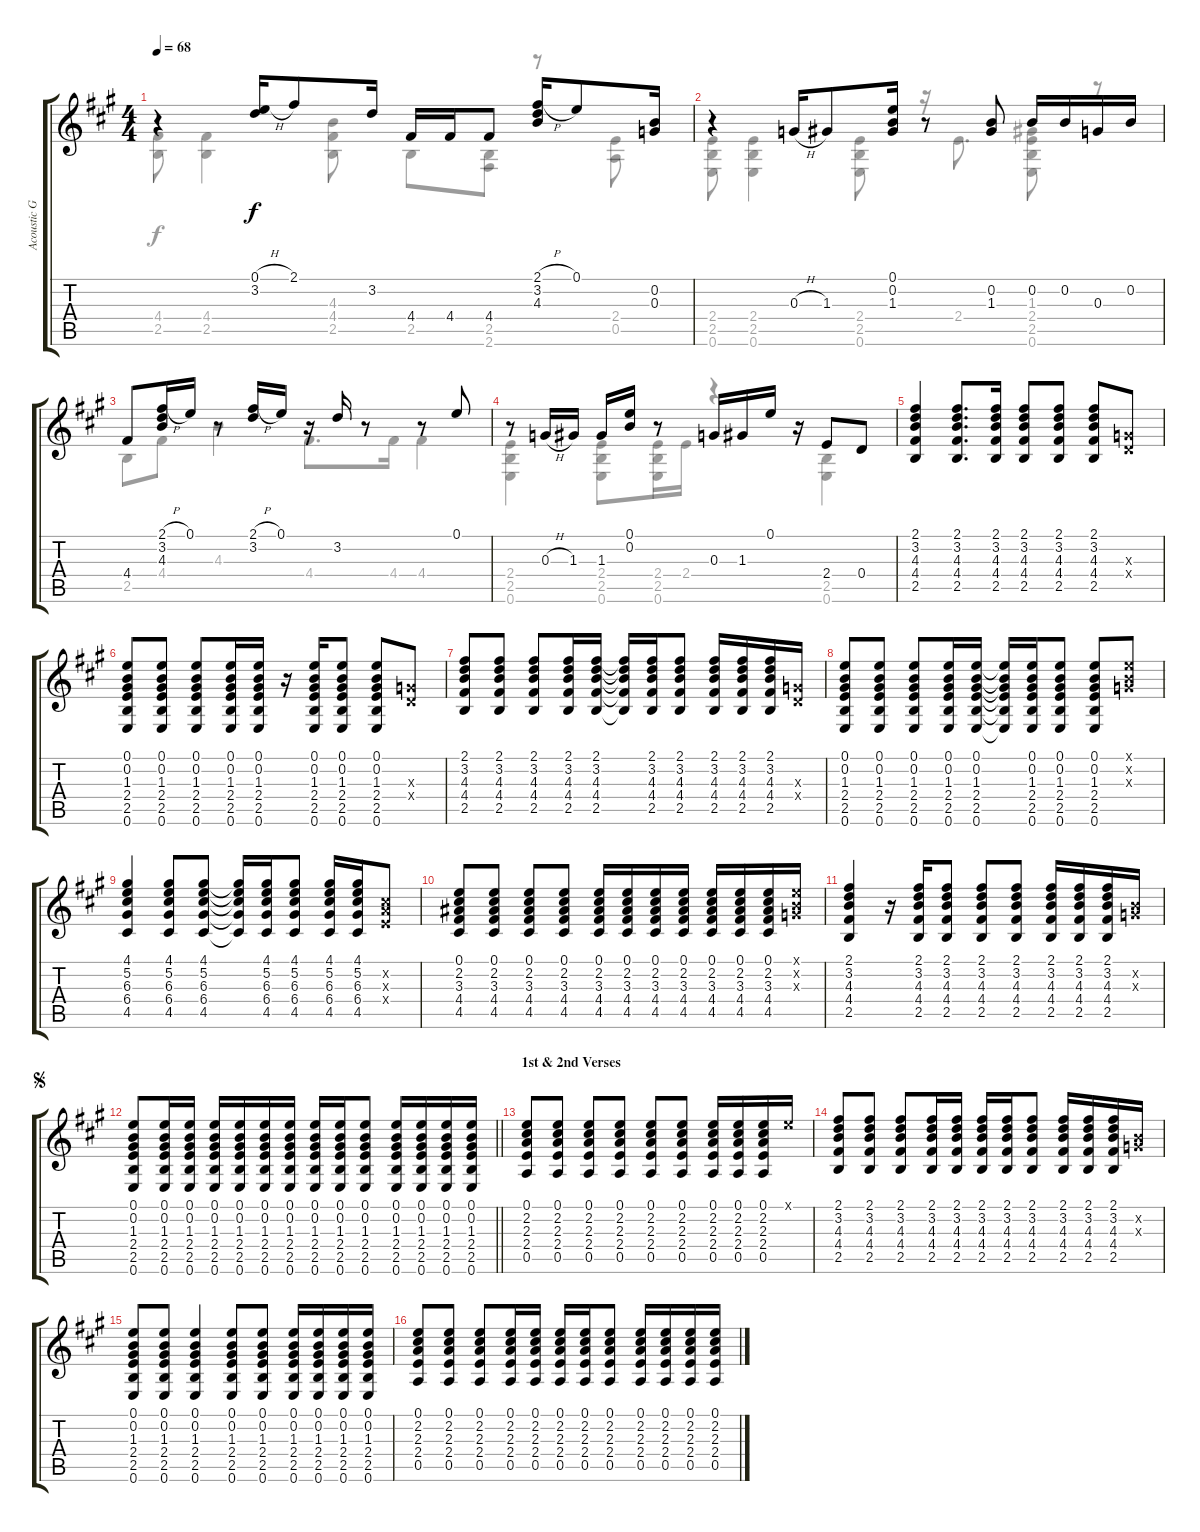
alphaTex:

\track ("Acoustic Guitar" "Acoustic G") {instrument acousticguitarsteel}
\staff {score tabs}
\tuning (E4 B3 G3 D3 A2 E2) {hide}
\voice
\ts (4 4)
\tempo 68
\clef g2
\ks a
r.4{dy f instrument acousticguitarsteel} (0.1{h} 3.2).16 2.1.8 3.2.16 4.4.16 4.4.16 4.4.8 (2.1{h} 3.2 4.3).16 0.1.8 (0.2 0.3).16 |
r.4 0.3{h}.16 1.3.8 (0.1 0.2 1.3).16 r.8 (0.2 1.3).8 0.2.16 0.2.16 0.3.16 0.2.16 |
4.4.8 (2.1{h} 3.2 4.3).16 0.1.16 r.8 (2.1{h} 3.2).16 0.1.16 r.16 3.2.16 r.8 r.8 0.1.8 |
r.8 0.3{h}.16 1.3.16 1.3.16 (0.1 0.2).16 r.8 0.3.16 1.3.16 0.1.16 r.16 2.4.8 0.4.8 |
(2.1 3.2 4.3 4.4 2.5).4 (2.1 3.2 4.3 4.4 2.5).8{d} (2.1 3.2 4.3 4.4 2.5).16 (2.1 3.2 4.3 4.4 2.5).8 (2.1 3.2 4.3 4.4 2.5).8 (2.1 3.2 4.3 4.4 2.5).8 (0.3{x} 0.4{x}).8 |
(0.1 0.2 1.3 2.4 2.5 0.6).8 (0.1 0.2 1.3 2.4 2.5 0.6).8 (0.1 0.2 1.3 2.4 2.5 0.6).8 (0.1 0.2 1.3 2.4 2.5 0.6).16 (0.1 0.2 1.3 2.4 2.5 0.6).16 r.16 (0.1 0.2 1.3 2.4 2.5 0.6).16 (0.1 0.2 1.3 2.4 2.5 0.6).8 (0.1 0.2 1.3 2.4 2.5 0.6).8 (0.3{x} 0.4{x}).8 |
(2.1 3.2 4.3 4.4 2.5).8 (2.1 3.2 4.3 4.4 2.5).8 (2.1 3.2 4.3 4.4 2.5).8 (2.1 3.2 4.3 4.4 2.5).16 (2.1 3.2 4.3 4.4 2.5).16 (2.1{t} 3.2{t} 4.3{t} 4.4{t} 2.5{t}).16 (2.1 3.2 4.3 4.4 2.5).16 (2.1 3.2 4.3 4.4 2.5).8 (2.1 3.2 4.3 4.4 2.5).16 (2.1 3.2 4.3 4.4 2.5).16 (2.1 3.2 4.3 4.4 2.5).16 (0.3{x} 0.4{x}).16 |
(0.1 0.2 1.3 2.4 2.5 0.6).8 (0.1 0.2 1.3 2.4 2.5 0.6).8 (0.1 0.2 1.3 2.4 2.5 0.6).8 (0.1 0.2 1.3 2.4 2.5 0.6).16 (0.1 0.2 1.3 2.4 2.5 0.6).16 (0.1{t} 0.2{t} 1.3{t} 2.4{t} 2.5{t} 0.6{t}).16 (0.1 0.2 1.3 2.4 2.5 0.6).16 (0.1 0.2 1.3 2.4 2.5 0.6).8 (0.1 0.2 1.3 2.4 2.5 0.6).8 (0.1{x} 0.2{x} 0.3{x}).8 |
(4.1 5.2 6.3 6.4 4.5).4 (4.1 5.2 6.3 6.4 4.5).8 (4.1 5.2 6.3 6.4 4.5).8 (4.1{t} 5.2{t} 6.3{t} 6.4{t} 4.5{t}).16 (4.1 5.2 6.3 6.4 4.5).16 (4.1 5.2 6.3 6.4 4.5).8 (4.1 5.2 6.3 6.4 4.5).16 (4.1 5.2 6.3 6.4 4.5).16 (2.2{x} 2.3{x} 2.4{x}).8 |
(0.1 2.2 3.3 4.4 4.5).8 (0.1 2.2 3.3 4.4 4.5).8 (0.1 2.2 3.3 4.4 4.5).8 (0.1 2.2 3.3 4.4 4.5).8 (0.1 2.2 3.3 4.4 4.5).16 (0.1 2.2 3.3 4.4 4.5).16 (0.1 2.2 3.3 4.4 4.5).16 (0.1 2.2 3.3 4.4 4.5).16 (0.1 2.2 3.3 4.4 4.5).16 (0.1 2.2 3.3 4.4 4.5).16 (0.1 2.2 3.3 4.4 4.5).16 (0.1{x} 0.2{x} 0.3{x}).16 |
(2.1 3.2 4.3 4.4 2.5).4 r.16 (2.1 3.2 4.3 4.4 2.5).16 (2.1 3.2 4.3 4.4 2.5).8 (2.1 3.2 4.3 4.4 2.5).8 (2.1 3.2 4.3 4.4 2.5).8 (2.1 3.2 4.3 4.4 2.5).16 (2.1 3.2 4.3 4.4 2.5).16 (2.1 3.2 4.3 4.4 2.5).16 (0.2{x} 0.3{x}).16 |
\jump segno
\barLineRight lightlight
(0.1 0.2 1.3 2.4 2.5 0.6).8 (0.1 0.2 1.3 2.4 2.5 0.6).16 (0.1 0.2 1.3 2.4 2.5 0.6).16 (0.1 0.2 1.3 2.4 2.5 0.6).16 (0.1 0.2 1.3 2.4 2.5 0.6).16 (0.1 0.2 1.3 2.4 2.5 0.6).16 (0.1 0.2 1.3 2.4 2.5 0.6).16 (0.1 0.2 1.3 2.4 2.5 0.6).16 (0.1 0.2 1.3 2.4 2.5 0.6).16 (0.1 0.2 1.3 2.4 2.5 0.6).8 (0.1 0.2 1.3 2.4 2.5 0.6).16 (0.1 0.2 1.3 2.4 2.5 0.6).16 (0.1 0.2 1.3 2.4 2.5 0.6).16 (0.1 0.2 1.3 2.4 2.5 0.6).16 |
\section ("" "1st & 2nd Verses")
(0.1 2.2 2.3 2.4 0.5).8 (0.1 2.2 2.3 2.4 0.5).8 (0.1 2.2 2.3 2.4 0.5).8 (0.1 2.2 2.3 2.4 0.5).8 (0.1 2.2 2.3 2.4 0.5).8 (0.1 2.2 2.3 2.4 0.5).8 (0.1 2.2 2.3 2.4 0.5).16 (0.1 2.2 2.3 2.4 0.5).16 (0.1 2.2 2.3 2.4 0.5).16 0.1{x}.16 |
(2.1 3.2 4.3 4.4 2.5).8 (2.1 3.2 4.3 4.4 2.5).8 (2.1 3.2 4.3 4.4 2.5).8 (2.1 3.2 4.3 4.4 2.5).16 (2.1 3.2 4.3 4.4 2.5).16 (2.1 3.2 4.3 4.4 2.5).16 (2.1 3.2 4.3 4.4 2.5).16 (2.1 3.2 4.3 4.4 2.5).8 (2.1 3.2 4.3 4.4 2.5).16 (2.1 3.2 4.3 4.4 2.5).16 (2.1 3.2 4.3 4.4 2.5).16 (0.2{x} 0.3{x}).16 |
(0.1 0.2 1.3 2.4 2.5 0.6).8 (0.1 0.2 1.3 2.4 2.5 0.6).8 (0.1 0.2 1.3 2.4 2.5 0.6).4 (0.1 0.2 1.3 2.4 2.5 0.6).8 (0.1 0.2 1.3 2.4 2.5 0.6).8 (0.1 0.2 1.3 2.4 2.5 0.6).16 (0.1 0.2 1.3 2.4 2.5 0.6).16 (0.1 0.2 1.3 2.4 2.5 0.6).16 (0.1 0.2 1.3 2.4 2.5 0.6).16 |
(0.1 2.2 2.3 2.4 0.5).8 (0.1 2.2 2.3 2.4 0.5).8 (0.1 2.2 2.3 2.4 0.5).8 (0.1 2.2 2.3 2.4 0.5).16 (0.1 2.2 2.3 2.4 0.5).16 (0.1 2.2 2.3 2.4 0.5).16 (0.1 2.2 2.3 2.4 0.5).16 (0.1 2.2 2.3 2.4 0.5).8 (0.1 2.2 2.3 2.4 0.5).16 (0.1 2.2 2.3 2.4 0.5).16 (0.1 2.2 2.3 2.4 0.5).16 (0.1 2.2 2.3 2.4 0.5).16
\voice
\clef g2
\ottava regular
\simile none
\ks a
(4.4 2.5).8{dy f} (4.4 2.5).4 (4.3 4.4 2.5).8 2.5.8 (2.5 2.6).8 r.8 (2.4 0.5).8 |
(2.4 2.5 0.6).8 (2.4 2.5 0.6).4 (2.4 2.5 0.6).8 r.16 2.4.8{d} (1.3 2.4 2.5 0.6).8 r.8 |
2.5.8 4.4.8 4.3.4 4.4.8{d} 4.4.16 4.4.4 |
(2.4 2.5 0.6).4 (2.4 2.5 0.6).8 (2.4 2.5 0.6).16 2.4.16 r.4 (2.5 0.6).4 |
|
|
|
|
|
|
|
\barLineRight lightlight
|
|
|
|
